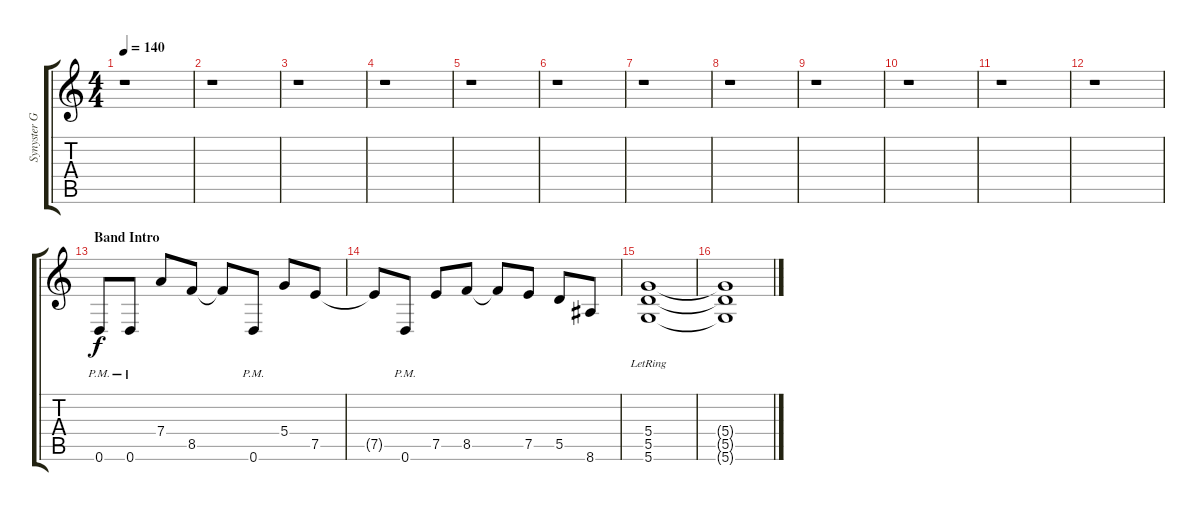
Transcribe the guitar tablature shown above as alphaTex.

\track ("Synyster Gates" "Synyster G") {instrument distortionguitar}
\staff {score tabs}
\tuning (E4 B3 G3 D3 A2 D2) {hide}
\ts (4 4)
\tempo 140
\clef g2
\ks c
r.1{dy f} |
r.1 |
r.1 |
r.1 |
r.1 |
r.1 |
r.1 |
r.1 |
r.1 |
r.1 |
r.1 |
r.1 |
\section ("" "Band Intro")
0.6{pm}.8 0.6{pm}.8 7.4.8 8.5.8 8.5{t}.8 0.6{pm}.8 5.4.8 7.5.8 |
7.5{t}.8 0.6{pm}.8 7.5.8 8.5.8 8.5{t}.8 7.5.8 5.5.8 8.6.8 |
(5.4{lr} 5.5{lr} 5.6{lr}).1 |
(5.4{t} 5.5{t} 5.6{t}).1
